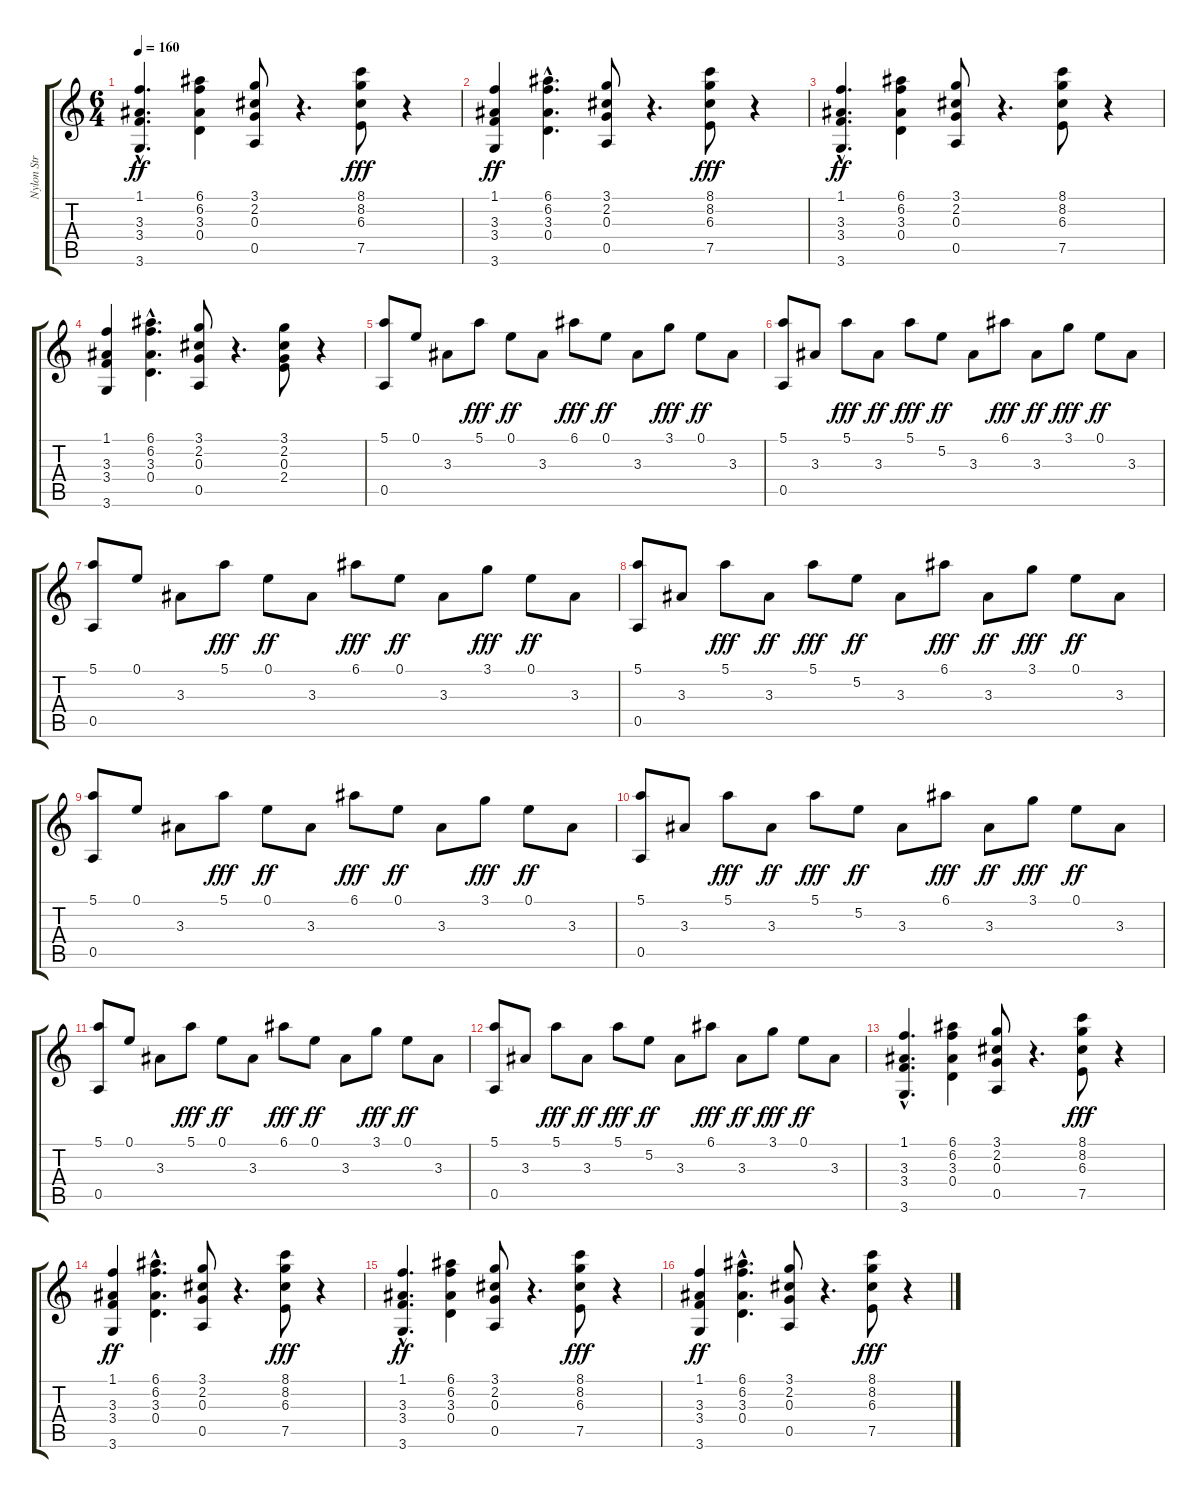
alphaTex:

\track ("Nylon Str Gtr (Paco DeLucia)" "Nylon Str ") {instrument acousticguitarnylon}
\staff {score tabs}
\tuning (E4 B3 G3 D3 A2 E2) {hide}
\ts (6 4)
\tempo 160
\clef g2
\ks c
(1.1{hac} 3.3{hac} 3.4{hac} 3.6{hac}).4{d dy ff volume 11} (6.1 6.2 3.3 0.4).4 (3.1 2.2 0.3 0.5).8 r.4{d} (8.1 8.2 6.3 7.5).8{dy fff} r.4 |
(1.1 3.3 3.4 3.6).4{dy ff} (6.1{hac} 6.2{hac} 3.3{hac} 0.4{hac}).4{d} (3.1 2.2 0.3 0.5).8 r.4{d} (8.1 8.2 6.3 7.5).8{dy fff} r.4 |
(1.1{hac} 3.3{hac} 3.4{hac} 3.6{hac}).4{d dy ff} (6.1 6.2 3.3 0.4).4 (3.1 2.2 0.3 0.5).8 r.4{d} (8.1 8.2 6.3 7.5).8 r.4 |
(1.1 3.3 3.4 3.6).4 (6.1{hac} 6.2{hac} 3.3{hac} 0.4{hac}).4{d} (3.1 2.2 0.3 0.5).8 r.4{d} (3.1 2.2 0.3 2.4).8 r.4 |
(5.1 0.5).8{volume 13} 0.1.8 3.3.8 5.1.8{dy fff} 0.1.8{dy ff} 3.3.8 6.1.8{dy fff} 0.1.8{dy ff} 3.3.8 3.1.8{dy fff} 0.1.8{dy ff} 3.3.8 |
(5.1 0.5).8 3.3.8 5.1.8{dy fff} 3.3.8{dy ff} 5.1.8{dy fff} 5.2.8{dy ff} 3.3.8 6.1.8{dy fff} 3.3.8{dy ff} 3.1.8{dy fff} 0.1.8{dy ff} 3.3.8 |
(5.1 0.5).8 0.1.8 3.3.8 5.1.8{dy fff} 0.1.8{dy ff} 3.3.8 6.1.8{dy fff} 0.1.8{dy ff} 3.3.8 3.1.8{dy fff} 0.1.8{dy ff} 3.3.8 |
(5.1 0.5).8 3.3.8 5.1.8{dy fff} 3.3.8{dy ff} 5.1.8{dy fff} 5.2.8{dy ff} 3.3.8 6.1.8{dy fff} 3.3.8{dy ff} 3.1.8{dy fff} 0.1.8{dy ff} 3.3.8 |
(5.1 0.5).8 0.1.8 3.3.8 5.1.8{dy fff} 0.1.8{dy ff} 3.3.8 6.1.8{dy fff} 0.1.8{dy ff} 3.3.8 3.1.8{dy fff} 0.1.8{dy ff} 3.3.8 |
(5.1 0.5).8 3.3.8 5.1.8{dy fff} 3.3.8{dy ff} 5.1.8{dy fff} 5.2.8{dy ff} 3.3.8 6.1.8{dy fff} 3.3.8{dy ff} 3.1.8{dy fff} 0.1.8{dy ff} 3.3.8 |
(5.1 0.5).8 0.1.8 3.3.8 5.1.8{dy fff} 0.1.8{dy ff} 3.3.8 6.1.8{dy fff} 0.1.8{dy ff} 3.3.8 3.1.8{dy fff} 0.1.8{dy ff} 3.3.8 |
(5.1 0.5).8 3.3.8 5.1.8{dy fff} 3.3.8{dy ff} 5.1.8{dy fff} 5.2.8{dy ff} 3.3.8 6.1.8{dy fff} 3.3.8{dy ff} 3.1.8{dy fff} 0.1.8{dy ff} 3.3.8 |
(1.1{hac} 3.3{hac} 3.4{hac} 3.6{hac}).4{d volume 11} (6.1 6.2 3.3 0.4).4 (3.1 2.2 0.3 0.5).8 r.4{d} (8.1 8.2 6.3 7.5).8{dy fff} r.4 |
(1.1 3.3 3.4 3.6).4{dy ff} (6.1{hac} 6.2{hac} 3.3{hac} 0.4{hac}).4{d} (3.1 2.2 0.3 0.5).8 r.4{d} (8.1 8.2 6.3 7.5).8{dy fff} r.4 |
(1.1{hac} 3.3{hac} 3.4{hac} 3.6{hac}).4{d dy ff} (6.1 6.2 3.3 0.4).4 (3.1 2.2 0.3 0.5).8 r.4{d} (8.1 8.2 6.3 7.5).8{dy fff} r.4 |
(1.1 3.3 3.4 3.6).4{dy ff} (6.1{hac} 6.2{hac} 3.3{hac} 0.4{hac}).4{d} (3.1 2.2 0.3 0.5).8 r.4{d} (8.1 8.2 6.3 7.5).8{dy fff} r.4
